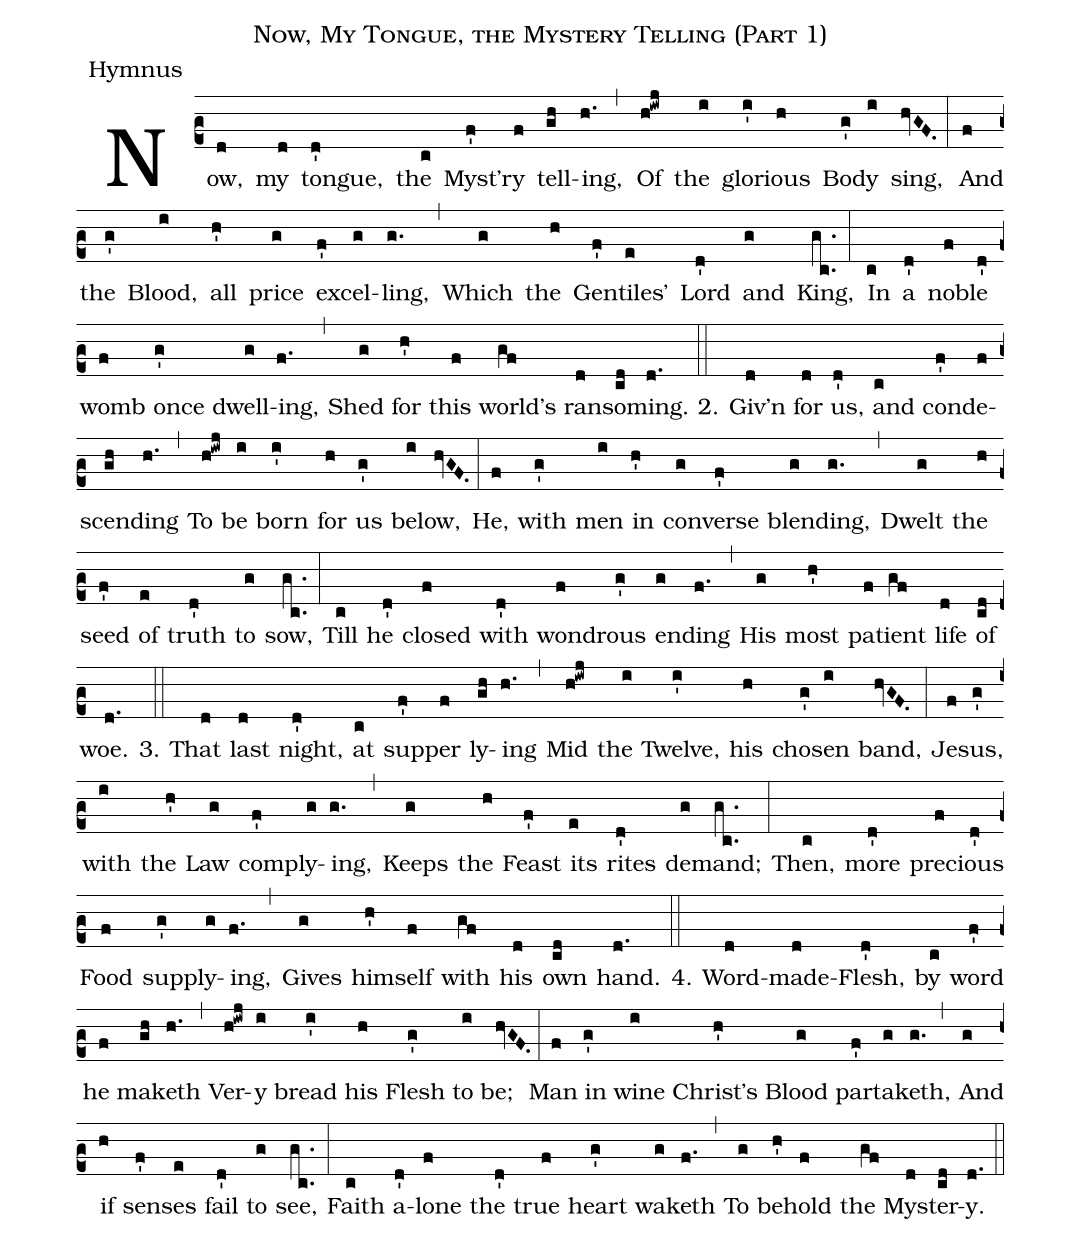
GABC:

name: Now, My Tongue, the Mystery Telling (Part 1);
office-part: Hymnus;
%%
(c2)Now,(d) my(d) tongue,(d') the(c) Mys(f')t'ry(f) tell(gh)ing,(h.) (,)
Of(h!iwj) the(i) glor(i')ious(h) Bod(g')y(i) sing,(hvGF.) (:)
And(f) the(g') Blood,(i) all(h') price(g) ex(f')cel(g)ling,(g.) (,)
Which(g) the(h) Gen(f')tiles’(e) Lord(d') and(g) King,(gc..) (:)
In(c) a(d') no(f)ble(d') womb(f) once(g') dwell(g)ing,(f.) (,)
Shed(g) for(h') this(f) world’s(gf) ran(d)som(cd)ing.(d.) (::)

2. Giv'n(d) for(d) us,(d') and(c) con(f')de(f)scend(gh)ing(h.) (,)
To(h!iwj) be(i) born(i') for(h) us(g') be(i)low,(hvGF.) (:)
He,(f) with(g') men(i) in(h') con(g)verse(f') blend(g)ing,(g.) (,)
Dwelt(g) the(h) seed(f') of(e) truth(d') to(g) sow,(gc..) (:)
Till(c) he(d') closed(f) with(d') won(f)drous(g') end(g)ing(f.) (,)
His(g) most(h') pa(f)tient(gf) life(d) of(cd) woe.(d.) (::)

3. That(d) last(d) night,(d') at(c) sup(f')per(f) ly(gh)ing(h.) (,)
Mid(h!iwj) the(i) Twelve,(i') his(h) cho(g')sen(i) band,(hvGF.) (:)
Je(f)sus,(g') with(i) the(h') Law(g) com(f')ply(g)ing,(g.) (,)
Keeps(g) the(h) Feast(f') its(e) rites(d') de(g)mand;(gc..) (:)
Then,(c) more(d') pre(f)cious(d') Food(f) sup(g')ply(g)ing,(f.) (,)
Gives(g) him(h')self(f) with(gf) his(d) own(cd) hand.(d.) (::)

4. Word-(d)made-(d)Flesh,(d') by(c) word(f') he(f) mak(gh)eth(h.) (,)
Ver(h!iwj)y(i) bread(i') his(h) Flesh(g') to(i) be;(hvGF.) (:)
Man(f) in(g') wine(i) Christ's(h') Blood(g) par(f')tak(g)eth,(g.) (,)
And(g) if(h) sens(f')es(e) fail(d') to(g) see,(gc..) (:)
Faith(c) a(d')lone(f) the(d') true(f) heart(g') wak(g)eth(f.) (,)
To(g) be(h')hold(f) the(gf) Mys(d)ter(cd)y.(d.) (::)
